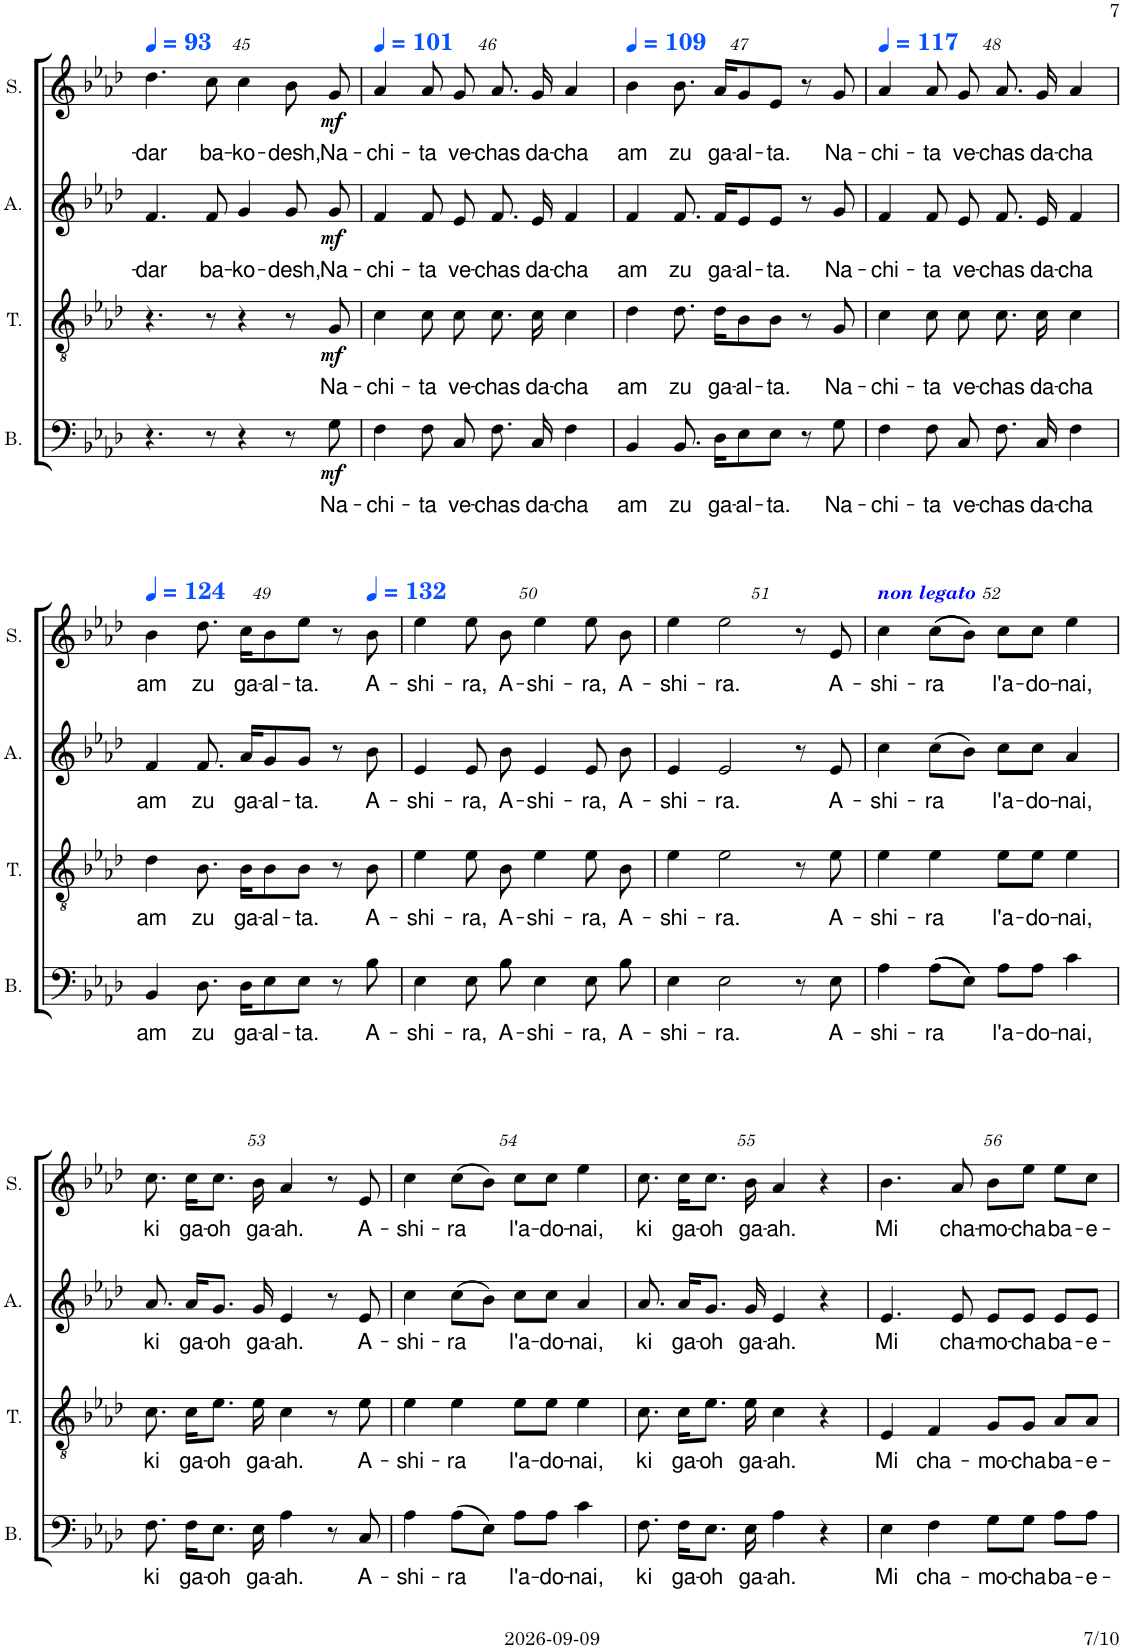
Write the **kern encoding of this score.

**kern	**text	**dynam	**kern	**text	**dynam	**kern	**text	**dynam	**kern	**text	**dynam
*part4	*part4	*part4	*part3	*part3	*part3	*part2	*part2	*part2	*part1	*part1	*part1
*staff4	*staff4	*staff4	*staff3	*staff3	*staff3	*staff2	*staff2	*staff2	*staff1	*staff1	*staff1
*I"Bass	*	*	*I"Tenor	*	*	*I"Alto	*	*	*I"Soprano	*	*
*I'B.	*	*	*I'T.	*	*	*I'A.	*	*	*I'S.	*	*
!!LO:PB:g=z
*clefF4	*	*	*clefGv2	*	*	*clefG2	*	*	*clefG2	*	*
*k[b-e-a-d-]	*	*	*k[b-e-a-d-]	*	*	*k[b-e-a-d-]	*	*	*k[b-e-a-d-]	*	*
*M4/4	*	*	*M4/4	*	*	*M4/4	*	*	*M4/4	*	*
=45	=45	=45	=45	=45	=45	=45	=45	=45	=45	=45	=45
!	!	!	!	!	!	!	!LO:LY:b	!	!	!LO:LY:b	!
4.r	.	.	4.r	.	.	4.f/	-dar	.	4.dd-\	-dar	.
!	!	!	!	!	!	!	!LO:LY:b	!	!	!LO:LY:b	!
8r	.	.	8r	.	.	8f/	ba-	.	8cc\	ba-	.
!	!	!	!	!	!	!	!LO:LY:b	!	!	!LO:LY:b	!
4r	.	.	4r	.	.	4g/	-ko-	.	4cc\	-ko-	.
!	!	!	!	!	!	!	!LO:LY:b	!	!	!LO:LY:b	!
8r	.	.	8r	.	.	8g/	-desh,	.	8b-\	-desh,	.
!	!LO:LY:b	!LO:DY:b	!	!LO:LY:b	!LO:DY:b	!	!LO:LY:b	!LO:DY:b	!	!LO:LY:b	!LO:DY:b
8G\	Na-	mf	8G/	Na-	mf	8g/	Na-	mf	8g/	Na-	mf
=46	=46	=46	=46	=46	=46	=46	=46	=46	=46	=46	=46
!	!LO:LY:b	!	!	!LO:LY:b	!	!	!LO:LY:b	!	!	!LO:LY:b	!
4F\	-chi-	.	4c\	-chi-	.	4f/	-chi-	.	4a-/	-chi-	.
!	!LO:LY:b	!	!	!LO:LY:b	!	!	!LO:LY:b	!	!	!LO:LY:b	!
8F\	-ta	.	8c\	-ta	.	8f/	-ta	.	8a-/	-ta	.
!	!LO:LY:b	!	!	!LO:LY:b	!	!	!LO:LY:b	!	!	!LO:LY:b	!
8C/	ve-	.	8c\	ve-	.	8e-/	ve-	.	8g/	ve-	.
!	!LO:LY:b	!	!	!LO:LY:b	!	!	!LO:LY:b	!	!	!LO:LY:b	!
8.F\	-chas	.	8.c\	-chas	.	8.f/	-chas	.	8.a-/	-chas	.
!	!LO:LY:b	!	!	!LO:LY:b	!	!	!LO:LY:b	!	!	!LO:LY:b	!
16C/	da-	.	16c\	da-	.	16e-/	da-	.	16g/	da-	.
!	!LO:LY:b	!	!	!LO:LY:b	!	!	!LO:LY:b	!	!	!LO:LY:b	!
4F\	-cha	.	4c\	-cha	.	4f/	-cha	.	4a-/	-cha	.
=47	=47	=47	=47	=47	=47	=47	=47	=47	=47	=47	=47
!	!LO:LY:b	!	!	!LO:LY:b	!	!	!LO:LY:b	!	!	!LO:LY:b	!
4BB-/	am	.	4d-\	am	.	4f/	am	.	4b-\	am	.
!	!LO:LY:b	!	!	!LO:LY:b	!	!	!LO:LY:b	!	!	!LO:LY:b	!
8.BB-/	zu	.	8.d-\	zu	.	8.f/	zu	.	8.b-\	zu	.
!	!LO:LY:b	!	!	!LO:LY:b	!	!	!LO:LY:b	!	!	!LO:LY:b	!
16D-\KL	ga-	.	16d-\KL	ga-	.	16f/KL	ga-	.	16a-/KL	ga-	.
!	!LO:LY:b	!	!	!LO:LY:b	!	!	!LO:LY:b	!	!	!LO:LY:b	!
8E-\	-al-	.	8B-\	-al-	.	8e-/	-al-	.	8g/	-al-	.
!	!LO:LY:b	!	!	!LO:LY:b	!	!	!LO:LY:b	!	!	!LO:LY:b	!
8E-\J	-ta.	.	8B-\J	-ta.	.	8e-/J	-ta.	.	8e-/J	-ta.	.
8r	.	.	8r	.	.	8r	.	.	8r	.	.
!	!LO:LY:b	!	!	!LO:LY:b	!	!	!LO:LY:b	!	!	!LO:LY:b	!
8G\	Na-	.	8G/	Na-	.	8g/	Na-	.	8g/	Na-	.
=48	=48	=48	=48	=48	=48	=48	=48	=48	=48	=48	=48
!	!LO:LY:b	!	!	!LO:LY:b	!	!	!LO:LY:b	!	!	!LO:LY:b	!
4F\	-chi-	.	4c\	-chi-	.	4f/	-chi-	.	4a-/	-chi-	.
!	!LO:LY:b	!	!	!LO:LY:b	!	!	!LO:LY:b	!	!	!LO:LY:b	!
8F\	-ta	.	8c\	-ta	.	8f/	-ta	.	8a-/	-ta	.
!	!LO:LY:b	!	!	!LO:LY:b	!	!	!LO:LY:b	!	!	!LO:LY:b	!
8C/	ve-	.	8c\	ve-	.	8e-/	ve-	.	8g/	ve-	.
!	!LO:LY:b	!	!	!LO:LY:b	!	!	!LO:LY:b	!	!	!LO:LY:b	!
8.F\	-chas	.	8.c\	-chas	.	8.f/	-chas	.	8.a-/	-chas	.
!	!LO:LY:b	!	!	!LO:LY:b	!	!	!LO:LY:b	!	!	!LO:LY:b	!
16C/	da-	.	16c\	da-	.	16e-/	da-	.	16g/	da-	.
!	!LO:LY:b	!	!	!LO:LY:b	!	!	!LO:LY:b	!	!	!LO:LY:b	!
4F\	-cha	.	4c\	-cha	.	4f/	-cha	.	4a-/	-cha	.
!!LO:LB:g=z
=49	=49	=49	=49	=49	=49	=49	=49	=49	=49	=49	=49
!	!LO:LY:b	!	!	!LO:LY:b	!	!	!LO:LY:b	!	!	!LO:LY:b	!
4BB-/	am	.	4d-\	am	.	4f/	am	.	4b-\	am	.
!	!LO:LY:b	!	!	!LO:LY:b	!	!	!LO:LY:b	!	!	!LO:LY:b	!
8.D-\	zu	.	8.B-\	zu	.	8.f/	zu	.	8.dd-\	zu	.
!	!LO:LY:b	!	!	!LO:LY:b	!	!	!LO:LY:b	!	!	!LO:LY:b	!
16D-\KL	ga-	.	16B-\KL	ga-	.	16a-/KL	ga-	.	16cc\KL	ga-	.
!	!LO:LY:b	!	!	!LO:LY:b	!	!	!LO:LY:b	!	!	!LO:LY:b	!
8E-\	-al-	.	8B-\	-al-	.	8g/	-al-	.	8b-\	-al-	.
!	!LO:LY:b	!	!	!LO:LY:b	!	!	!LO:LY:b	!	!	!LO:LY:b	!
8E-\J	-ta.	.	8B-\J	-ta.	.	8g/J	-ta.	.	8ee-\J	-ta.	.
8r	.	.	8r	.	.	8r	.	.	8r	.	.
!	!LO:LY:b	!	!	!LO:LY:b	!	!	!LO:LY:b	!	!	!LO:LY:b	!
8B-\	A-	.	8B-\	A-	.	8b-\	A-	.	8b-\	A-	.
=50	=50	=50	=50	=50	=50	=50	=50	=50	=50	=50	=50
!	!LO:LY:b	!	!	!LO:LY:b	!	!	!LO:LY:b	!	!	!LO:LY:b	!
4E-\	-shi-	.	4e-\	-shi-	.	4e-/	-shi-	.	4ee-\	-shi-	.
!	!LO:LY:b	!	!	!LO:LY:b	!	!	!LO:LY:b	!	!	!LO:LY:b	!
8E-\	-ra,	.	8e-\	-ra,	.	8e-/	-ra,	.	8ee-\	-ra,	.
!	!LO:LY:b	!	!	!LO:LY:b	!	!	!LO:LY:b	!	!	!LO:LY:b	!
8B-\	A-	.	8B-\	A-	.	8b-\	A-	.	8b-\	A-	.
!	!LO:LY:b	!	!	!LO:LY:b	!	!	!LO:LY:b	!	!	!LO:LY:b	!
4E-\	-shi-	.	4e-\	-shi-	.	4e-/	-shi-	.	4ee-\	-shi-	.
!	!LO:LY:b	!	!	!LO:LY:b	!	!	!LO:LY:b	!	!	!LO:LY:b	!
8E-\	-ra,	.	8e-\	-ra,	.	8e-/	-ra,	.	8ee-\	-ra,	.
!	!LO:LY:b	!	!	!LO:LY:b	!	!	!LO:LY:b	!	!	!LO:LY:b	!
8B-\	A-	.	8B-\	A-	.	8b-\	A-	.	8b-\	A-	.
=51	=51	=51	=51	=51	=51	=51	=51	=51	=51	=51	=51
!	!LO:LY:b	!	!	!LO:LY:b	!	!	!LO:LY:b	!	!	!LO:LY:b	!
4E-\	-shi-	.	4e-\	-shi-	.	4e-/	-shi-	.	4ee-\	-shi-	.
!	!LO:LY:b	!	!	!LO:LY:b	!	!	!LO:LY:b	!	!	!LO:LY:b	!
2E-\	-ra.	.	2e-\	-ra.	.	2e-/	-ra.	.	2ee-\	-ra.	.
8r	.	.	8r	.	.	8r	.	.	8r	.	.
!	!LO:LY:b	!	!	!LO:LY:b	!	!	!LO:LY:b	!	!	!LO:LY:b	!
8E-\	A-	.	8e-\	A-	.	8e-/	A-	.	8e-/	A-	.
=52	=52	=52	=52	=52	=52	=52	=52	=52	=52	=52	=52
!	!LO:LY:b	!	!	!LO:LY:b	!	!	!LO:LY:b	!	!	!LO:LY:b	!
4A-\	-shi-	.	4e-\	-shi-	.	4cc\	-shi-	.	4cc\	-shi-	.
!	!LO:LY:b	!	!	!LO:LY:b	!	!	!LO:LY:b	!	!	!LO:LY:b	!
((8A-\L	-ra	.	4e-\	-ra	.	(8cc\L	-ra	.	((8cc\L	-ra	.
8E-\J))	.	.	.	.	.	8b-\J)	.	.	8b-\J))	.	.
!	!LO:LY:b	!	!	!LO:LY:b	!	!	!LO:LY:b	!	!	!LO:LY:b	!
8A-\L	l'a-	.	8e-\L	l'a-	.	8cc\L	l'a-	.	8cc\L	l'a-	.
!	!LO:LY:b	!	!	!LO:LY:b	!	!	!LO:LY:b	!	!	!LO:LY:b	!
8A-\J	-do-	.	8e-\J	-do-	.	8cc\J	-do-	.	8cc\J	-do-	.
!	!LO:LY:b	!	!	!LO:LY:b	!	!	!LO:LY:b	!	!	!LO:LY:b	!
4c\	-nai,	.	4e-\	-nai,	.	4a-/	-nai,	.	4ee-\	-nai,	.
!!LO:LB:g=z
=53	=53	=53	=53	=53	=53	=53	=53	=53	=53	=53	=53
!	!LO:LY:b	!	!	!LO:LY:b	!	!	!LO:LY:b	!	!	!LO:LY:b	!
8.F\	ki	.	8.c\	ki	.	8.a-/	ki	.	8.cc\	ki	.
!	!LO:LY:b	!	!	!LO:LY:b	!	!	!LO:LY:b	!	!	!LO:LY:b	!
16F\KL	ga-	.	16c\KL	ga-	.	16a-/KL	ga-	.	16cc\KL	ga-	.
!	!LO:LY:b	!	!	!LO:LY:b	!	!	!LO:LY:b	!	!	!LO:LY:b	!
8.E-\J	-oh	.	8.e-\J	-oh	.	8.g/J	-oh	.	8.cc\J	-oh	.
!	!LO:LY:b	!	!	!LO:LY:b	!	!	!LO:LY:b	!	!	!LO:LY:b	!
16E-\	ga-	.	16e-\	ga-	.	16g/	ga-	.	16b-\	ga-	.
!	!LO:LY:b	!	!	!LO:LY:b	!	!	!LO:LY:b	!	!	!LO:LY:b	!
4A-\	-ah.	.	4c\	-ah.	.	4e-/	-ah.	.	4a-/	-ah.	.
8r	.	.	8r	.	.	8r	.	.	8r	.	.
!	!LO:LY:b	!	!	!LO:LY:b	!	!	!LO:LY:b	!	!	!LO:LY:b	!
8C/	A-	.	8e-\	A-	.	8e-/	A-	.	8e-/	A-	.
=54	=54	=54	=54	=54	=54	=54	=54	=54	=54	=54	=54
!	!LO:LY:b	!	!	!LO:LY:b	!	!	!LO:LY:b	!	!	!LO:LY:b	!
4A-\	-shi-	.	4e-\	-shi-	.	4cc\	-shi-	.	4cc\	-shi-	.
!	!LO:LY:b	!	!	!LO:LY:b	!	!	!LO:LY:b	!	!	!LO:LY:b	!
(8A-\L	-ra	.	4e-\	-ra	.	(8cc\L	-ra	.	(8cc\L	-ra	.
8E-\J)	.	.	.	.	.	8b-\J)	.	.	8b-\J)	.	.
!	!LO:LY:b	!	!	!LO:LY:b	!	!	!LO:LY:b	!	!	!LO:LY:b	!
8A-\L	l'a-	.	8e-\L	l'a-	.	8cc\L	l'a-	.	8cc\L	l'a-	.
!	!LO:LY:b	!	!	!LO:LY:b	!	!	!LO:LY:b	!	!	!LO:LY:b	!
8A-\J	-do-	.	8e-\J	-do-	.	8cc\J	-do-	.	8cc\J	-do-	.
!	!LO:LY:b	!	!	!LO:LY:b	!	!	!LO:LY:b	!	!	!LO:LY:b	!
4c\	-nai,	.	4e-\	-nai,	.	4a-/	-nai,	.	4ee-\	-nai,	.
=55	=55	=55	=55	=55	=55	=55	=55	=55	=55	=55	=55
!	!LO:LY:b	!	!	!LO:LY:b	!	!	!LO:LY:b	!	!	!LO:LY:b	!
8.F\	ki	.	8.c\	ki	.	8.a-/	ki	.	8.cc\	ki	.
!	!LO:LY:b	!	!	!LO:LY:b	!	!	!LO:LY:b	!	!	!LO:LY:b	!
16F\KL	ga-	.	16c\KL	ga-	.	16a-/KL	ga-	.	16cc\KL	ga-	.
!	!LO:LY:b	!	!	!LO:LY:b	!	!	!LO:LY:b	!	!	!LO:LY:b	!
8.E-\J	-oh	.	8.e-\J	-oh	.	8.g/J	-oh	.	8.cc\J	-oh	.
!	!LO:LY:b	!	!	!LO:LY:b	!	!	!LO:LY:b	!	!	!LO:LY:b	!
16E-\	ga-	.	16e-\	ga-	.	16g/	ga-	.	16b-\	ga-	.
!	!LO:LY:b	!	!	!LO:LY:b	!	!	!LO:LY:b	!	!	!LO:LY:b	!
4A-\	-ah.	.	4c\	-ah.	.	4e-/	-ah.	.	4a-/	-ah.	.
4r	.	.	4r	.	.	4r	.	.	4r	.	.
=56	=56	=56	=56	=56	=56	=56	=56	=56	=56	=56	=56
!	!LO:LY:b	!	!	!LO:LY:b	!	!	!LO:LY:b	!	!	!LO:LY:b	!
4E-\	Mi	.	4E-/	Mi	.	4.e-/	Mi	.	4.b-\	Mi	.
!	!LO:LY:b	!	!	!LO:LY:b	!	!	!	!	!	!	!
4F\	cha-	.	4F/	cha-	.	.	.	.	.	.	.
!	!	!	!	!	!	!	!LO:LY:b	!	!	!LO:LY:b	!
.	.	.	.	.	.	8e-/	cha-	.	8a-/	cha-	.
!	!LO:LY:b	!	!	!LO:LY:b	!	!	!LO:LY:b	!	!	!LO:LY:b	!
8G\L	-mo-	.	8G/L	-mo-	.	8e-/L	-mo-	.	8b-\L	-mo-	.
!	!LO:LY:b	!	!	!LO:LY:b	!	!	!LO:LY:b	!	!	!LO:LY:b	!
8G\J	-cha	.	8G/J	-cha	.	8e-/J	-cha	.	8ee-\J	-cha	.
!	!LO:LY:b	!	!	!LO:LY:b	!	!	!LO:LY:b	!	!	!LO:LY:b	!
8A-\L	ba-	.	8A-/L	ba-	.	8e-/L	ba-	.	8ee-\L	ba-	.
!	!LO:LY:b	!	!	!LO:LY:b	!	!	!LO:LY:b	!	!	!LO:LY:b	!
8A-\J	-e-	.	8A-/J	-e-	.	8e-/J	-e-	.	8cc\J	-e-	.
=	=	=	=	=	=	=	=	=	=	=	=
*-	*-	*-	*-	*-	*-	*-	*-	*-	*-	*-	*-
